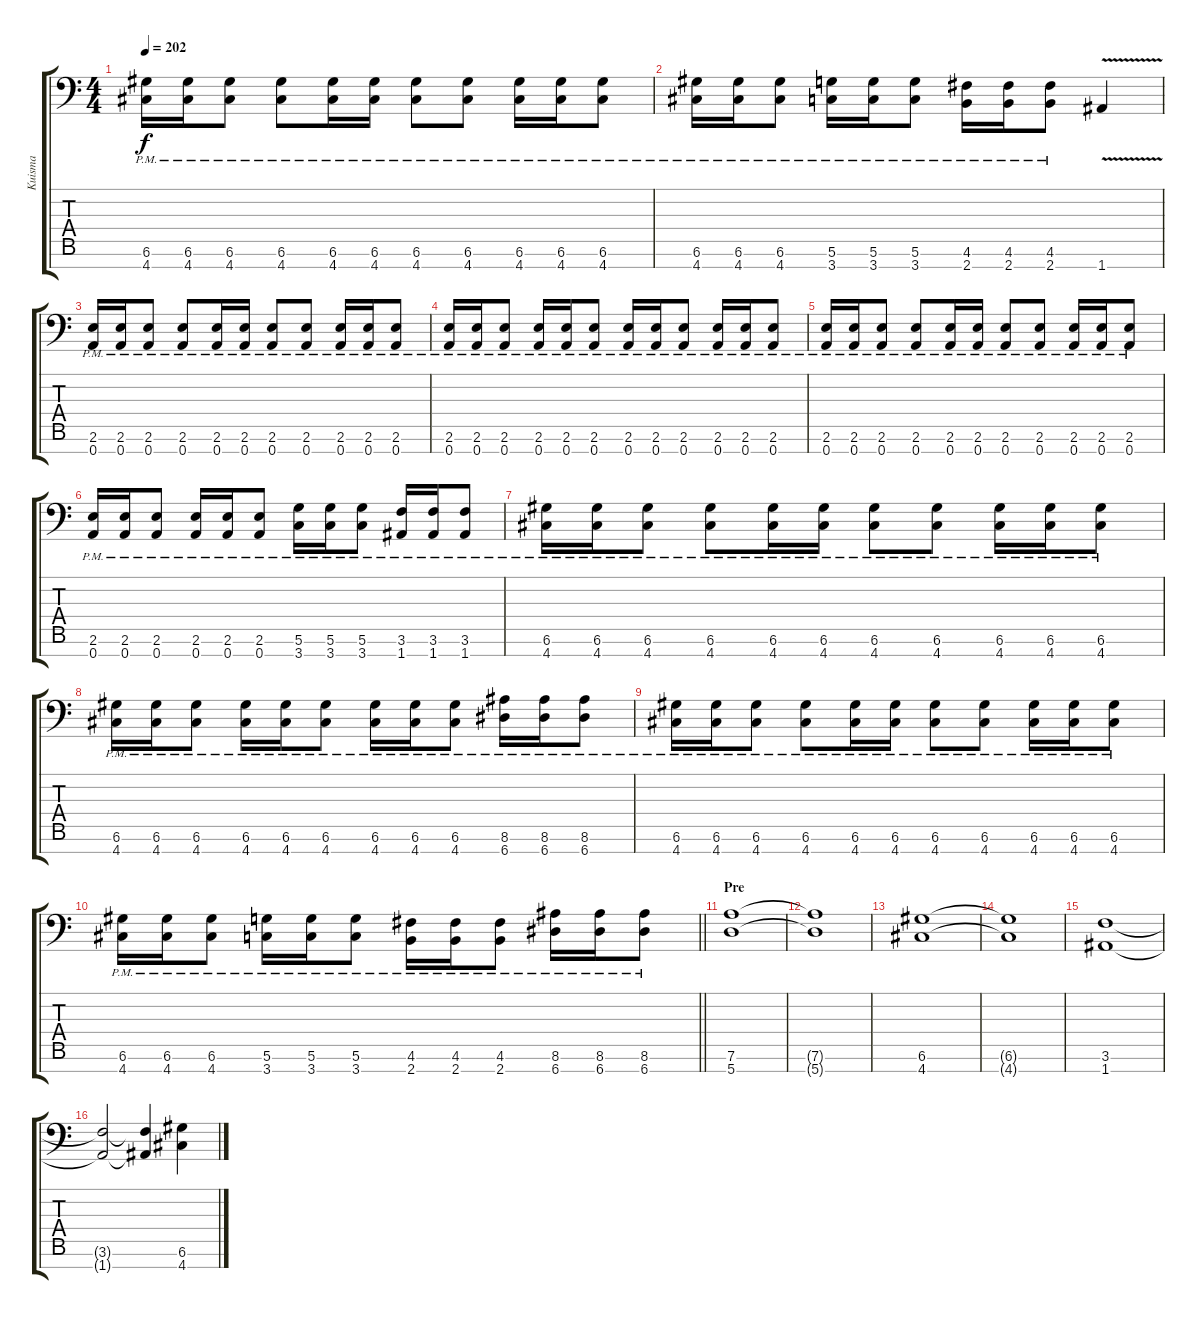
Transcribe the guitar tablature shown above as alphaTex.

\track ("Kuisma" "Kuisma") {instrument distortionguitar}
\staff {score tabs}
\tuning (E4 B3 G3 D3 A2 D2 A1) {hide}
\ts (4 4)
\tempo 202
\clef f4
\ks c
(6.6{pm} 4.7{pm}).16{dy f} (6.6{pm} 4.7{pm}).16 (6.6{pm} 4.7{pm}).8 (6.6{pm} 4.7{pm}).8 (6.6{pm} 4.7{pm}).16 (6.6{pm} 4.7{pm}).16 (6.6{pm} 4.7{pm}).8 (6.6{pm} 4.7{pm}).8 (6.6{pm} 4.7{pm}).16 (6.6{pm} 4.7{pm}).16 (6.6{pm} 4.7{pm}).8 |
(6.6{pm} 4.7{pm}).16 (6.6{pm} 4.7{pm}).16 (6.6{pm} 4.7{pm}).8 (5.6{pm} 3.7{pm}).16 (5.6{pm} 3.7{pm}).16 (5.6{pm} 3.7{pm}).8 (4.6{pm} 2.7{pm}).16 (4.6{pm} 2.7{pm}).16 (4.6{pm} 2.7{pm}).8 1.7{v}.4 |
(2.6{pm} 0.7{pm}).16 (2.6{pm} 0.7{pm}).16 (2.6{pm} 0.7{pm}).8 (2.6{pm} 0.7{pm}).8 (2.6{pm} 0.7{pm}).16 (2.6{pm} 0.7{pm}).16 (2.6{pm} 0.7{pm}).8 (2.6{pm} 0.7{pm}).8 (2.6{pm} 0.7{pm}).16 (2.6{pm} 0.7{pm}).16 (2.6{pm} 0.7{pm}).8 |
(2.6{pm} 0.7{pm}).16 (2.6{pm} 0.7{pm}).16 (2.6{pm} 0.7{pm}).8 (2.6{pm} 0.7{pm}).16 (2.6{pm} 0.7{pm}).16 (2.6{pm} 0.7{pm}).8 (2.6{pm} 0.7{pm}).16 (2.6{pm} 0.7{pm}).16 (2.6{pm} 0.7{pm}).8 (2.6{pm} 0.7{pm}).16 (2.6{pm} 0.7{pm}).16 (2.6{pm} 0.7{pm}).8 |
(2.6{pm} 0.7{pm}).16 (2.6{pm} 0.7{pm}).16 (2.6{pm} 0.7{pm}).8 (2.6{pm} 0.7{pm}).8 (2.6{pm} 0.7{pm}).16 (2.6{pm} 0.7{pm}).16 (2.6{pm} 0.7{pm}).8 (2.6{pm} 0.7{pm}).8 (2.6{pm} 0.7{pm}).16 (2.6{pm} 0.7{pm}).16 (2.6{pm} 0.7{pm}).8 |
(2.6{pm} 0.7{pm}).16 (2.6{pm} 0.7{pm}).16 (2.6{pm} 0.7{pm}).8 (2.6{pm} 0.7{pm}).16 (2.6{pm} 0.7{pm}).16 (2.6{pm} 0.7{pm}).8 (5.6{pm} 3.7{pm}).16 (5.6{pm} 3.7{pm}).16 (5.6{pm} 3.7{pm}).8 (3.6{pm} 1.7{pm}).16 (3.6{pm} 1.7{pm}).16 (3.6{pm} 1.7{pm}).8 |
(6.6{pm} 4.7{pm}).16 (6.6{pm} 4.7{pm}).16 (6.6{pm} 4.7{pm}).8 (6.6{pm} 4.7{pm}).8 (6.6{pm} 4.7{pm}).16 (6.6{pm} 4.7{pm}).16 (6.6{pm} 4.7{pm}).8 (6.6{pm} 4.7{pm}).8 (6.6{pm} 4.7{pm}).16 (6.6{pm} 4.7{pm}).16 (6.6{pm} 4.7{pm}).8 |
(6.6{pm} 4.7{pm}).16 (6.6{pm} 4.7{pm}).16 (6.6{pm} 4.7{pm}).8 (6.6{pm} 4.7{pm}).16 (6.6{pm} 4.7{pm}).16 (6.6{pm} 4.7{pm}).8 (6.6{pm} 4.7{pm}).16 (6.6{pm} 4.7{pm}).16 (6.6{pm} 4.7{pm}).8 (8.6{pm} 6.7{pm}).16 (8.6{pm} 6.7{pm}).16 (8.6{pm} 6.7{pm}).8 |
(6.6{pm} 4.7{pm}).16 (6.6{pm} 4.7{pm}).16 (6.6{pm} 4.7{pm}).8 (6.6{pm} 4.7{pm}).8 (6.6{pm} 4.7{pm}).16 (6.6{pm} 4.7{pm}).16 (6.6{pm} 4.7{pm}).8 (6.6{pm} 4.7{pm}).8 (6.6{pm} 4.7{pm}).16 (6.6{pm} 4.7{pm}).16 (6.6{pm} 4.7{pm}).8 |
\barLineRight lightlight
(6.6{pm} 4.7{pm}).16 (6.6{pm} 4.7{pm}).16 (6.6{pm} 4.7{pm}).8 (5.6{pm} 3.7{pm}).16 (5.6{pm} 3.7{pm}).16 (5.6{pm} 3.7{pm}).8 (4.6{pm} 2.7{pm}).16 (4.6{pm} 2.7{pm}).16 (4.6{pm} 2.7{pm}).8 (8.6{pm} 6.7{pm}).16 (8.6{pm} 6.7{pm}).16 (8.6{pm} 6.7{pm}).8 |
\section ("" "Pre")
(7.6 5.7).1 |
(7.6{t} 5.7{t}).1 |
(6.6 4.7).1 |
(6.6{t} 4.7{t}).1 |
(3.6 1.7).1 |
(3.6{t} 1.7{t}).2 (3.6{t} 1.7{t}).4 (6.6 4.7).4
